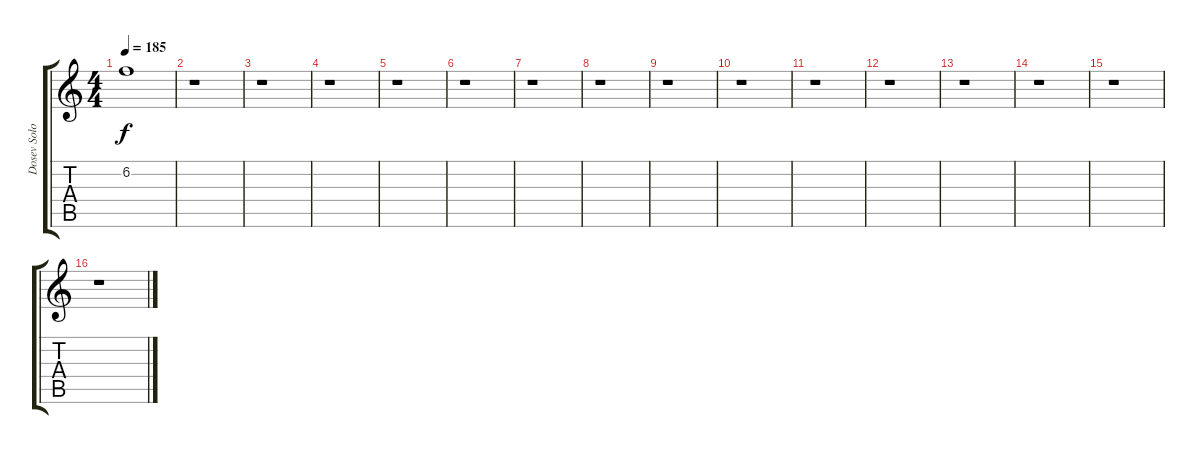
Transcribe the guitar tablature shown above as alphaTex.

\track ("Dosev Solo" "Dosev Solo") {instrument distortionguitar}
\staff {score tabs}
\tuning (E4 B3 G3 D3 A2 E2) {hide}
\ts (4 4)
\tempo 185
\clef g2
\ks c
6.2.1{dy f} |
r.1 |
r.1 |
r.1 |
r.1 |
r.1 |
r.1 |
r.1 |
r.1 |
r.1 |
r.1 |
r.1 |
r.1 |
r.1 |
r.1 |
r.1
